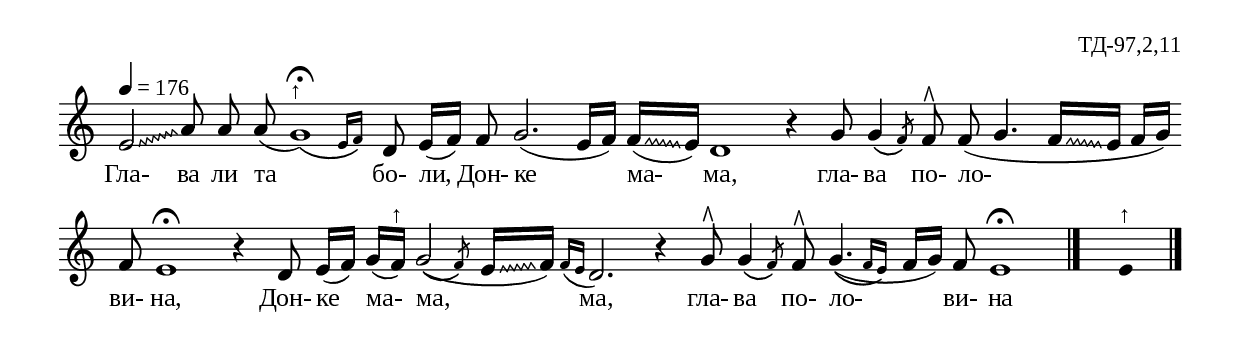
%{
TD_097_2_11
%}

\include "td-preamble.ly"

\score {
\relative c' {
\tempo 4 = 176
%\time 5/16
\cadenzaOn
\override Glissando #'style = #'zigzag
 \noteFi e2\glissando a8 a\noBeam a( \afterGrace g1\fermata^↑)\( { e16[ f]\) } d8 e16[( f])
f8 g2.( e16[ f]) \noteFi f[(\glissando e]) d1 r4
\bar ""
g8 \afterGrace g4\( { \stdB f8\) \stdE } f^\rtoe f\noBeam( g4. \noteFi f16[\glissando e] f[ g]) \bar "" f8 e1\fermata r4 \bar ""
d8 e16[( f]) g[( f^↑]) 
\bar ""
\afterGrace g2(\( { \stdB f8\) \stdE } \noteFi e16\glissando[ f]) \acciaccatura { f16[ e] } d2. r4
g8^\rtoe \afterGrace g4\( { \stdB f8\) \stdE } f^\rtoe 
\afterGrace g4.(\( { f16[ e]\) } f[ g]) f8 e1\fermata
 \bar "|." 
s4 \fixB e^↑
  \bar "|."  
}
\addlyrics { Гла- ва ли та бо- ли, Дон- ке ма- ма, гла- ва по- ло- ви- на, 
Дон- ке ма- ма, ма, гла- ва по- ло- ви- на }
%
\layout {
     \context { 
	    \Staff \remove "Time_signature_engraver" } 
  indent = #0
  line-width = 190\mm
  ragged-right=##f
}
%
\midi { 
	\context {
		\Score
		tempoWholesPerMinute = #(ly:make-moment 176 4)
		}
	}
}
%
\header{
  opus = "ТД-97,2,11"
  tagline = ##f
}


